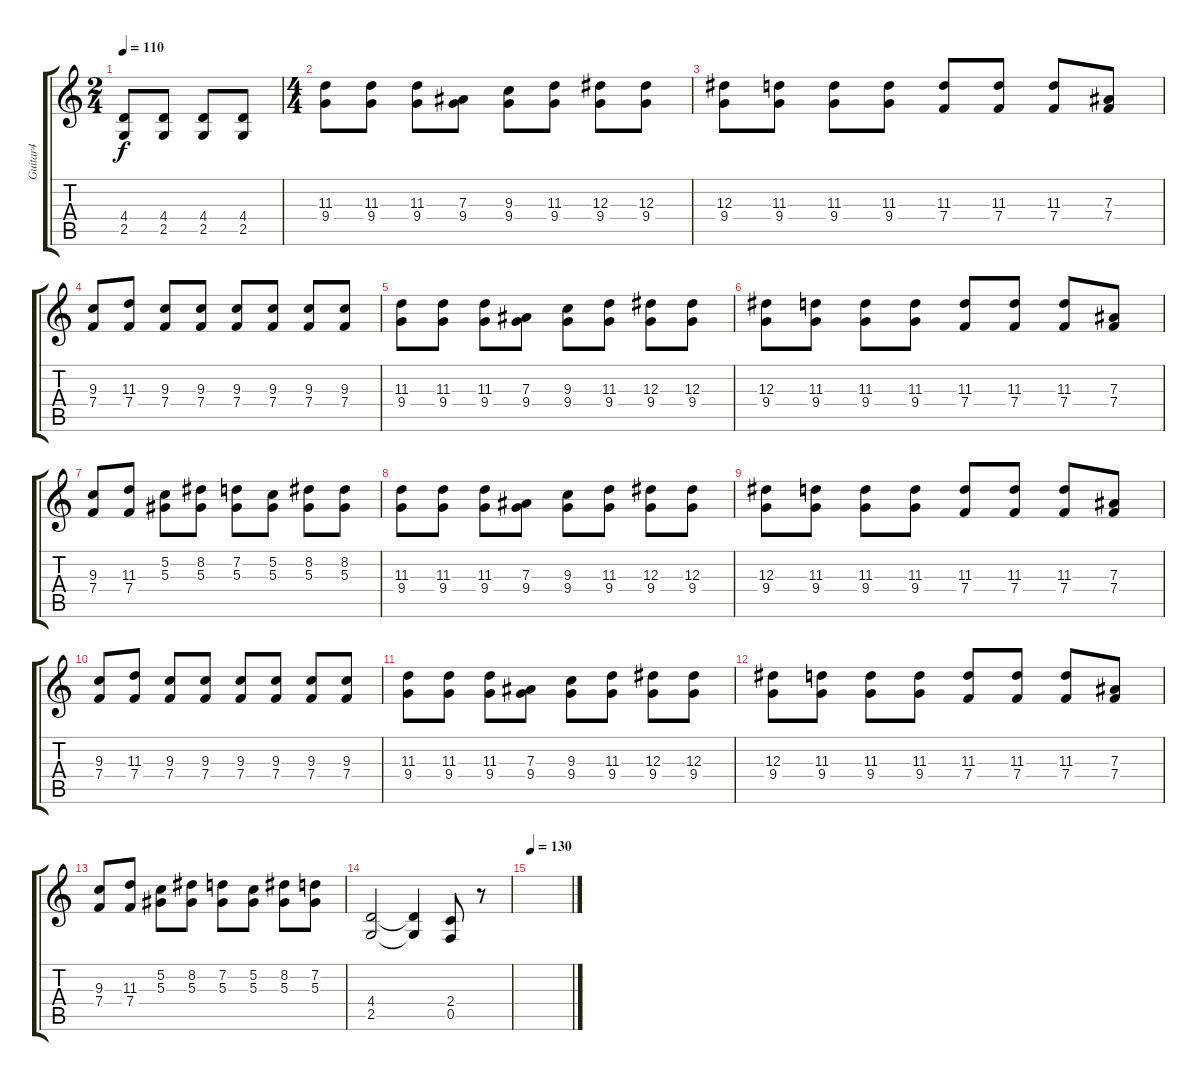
\track ("Guitar4" "Guitar4") {instrument distortionguitar}
\staff {score tabs}
\tuning (C4 G3 Eb3 Bb2 F2 C2) {hide}
\ts (2 4)
\tempo 110
\clef g2
\ks c
(4.4 2.5).8{dy f} (4.4 2.5).8 (4.4 2.5).8 (4.4 2.5).8 |
\ts (4 4)
(11.3 9.4).8 (11.3 9.4).8 (11.3 9.4).8 (7.3 9.4).8 (9.3 9.4).8 (11.3 9.4).8 (12.3 9.4).8 (12.3 9.4).8 |
(12.3 9.4).8 (11.3 9.4).8 (11.3 9.4).8 (11.3 9.4).8 (11.3 7.4).8 (11.3 7.4).8 (11.3 7.4).8 (7.3 7.4).8 |
(9.3 7.4).8 (11.3 7.4).8 (9.3 7.4).8 (9.3 7.4).8 (9.3 7.4).8 (9.3 7.4).8 (9.3 7.4).8 (9.3 7.4).8 |
(11.3 9.4).8 (11.3 9.4).8 (11.3 9.4).8 (7.3 9.4).8 (9.3 9.4).8 (11.3 9.4).8 (12.3 9.4).8 (12.3 9.4).8 |
(12.3 9.4).8 (11.3 9.4).8 (11.3 9.4).8 (11.3 9.4).8 (11.3 7.4).8 (11.3 7.4).8 (11.3 7.4).8 (7.3 7.4).8 |
(9.3 7.4).8 (11.3 7.4).8 (5.2 5.3).8 (8.2 5.3).8 (7.2 5.3).8 (5.2 5.3).8 (8.2 5.3).8 (8.2 5.3).8 |
(11.3 9.4).8 (11.3 9.4).8 (11.3 9.4).8 (7.3 9.4).8 (9.3 9.4).8 (11.3 9.4).8 (12.3 9.4).8 (12.3 9.4).8 |
(12.3 9.4).8 (11.3 9.4).8 (11.3 9.4).8 (11.3 9.4).8 (11.3 7.4).8 (11.3 7.4).8 (11.3 7.4).8 (7.3 7.4).8 |
(9.3 7.4).8 (11.3 7.4).8 (9.3 7.4).8 (9.3 7.4).8 (9.3 7.4).8 (9.3 7.4).8 (9.3 7.4).8 (9.3 7.4).8 |
(11.3 9.4).8 (11.3 9.4).8 (11.3 9.4).8 (7.3 9.4).8 (9.3 9.4).8 (11.3 9.4).8 (12.3 9.4).8 (12.3 9.4).8 |
(12.3 9.4).8 (11.3 9.4).8 (11.3 9.4).8 (11.3 9.4).8 (11.3 7.4).8 (11.3 7.4).8 (11.3 7.4).8 (7.3 7.4).8 |
(9.3 7.4).8 (11.3 7.4).8 (5.2 5.3).8 (8.2 5.3).8 (7.2 5.3).8 (5.2 5.3).8 (8.2 5.3).8 (7.2 5.3).8 |
(4.4 2.5).2 (4.4{t} 2.5{t}).4 (2.4 0.5).8 r.8 |
\tempo 130
